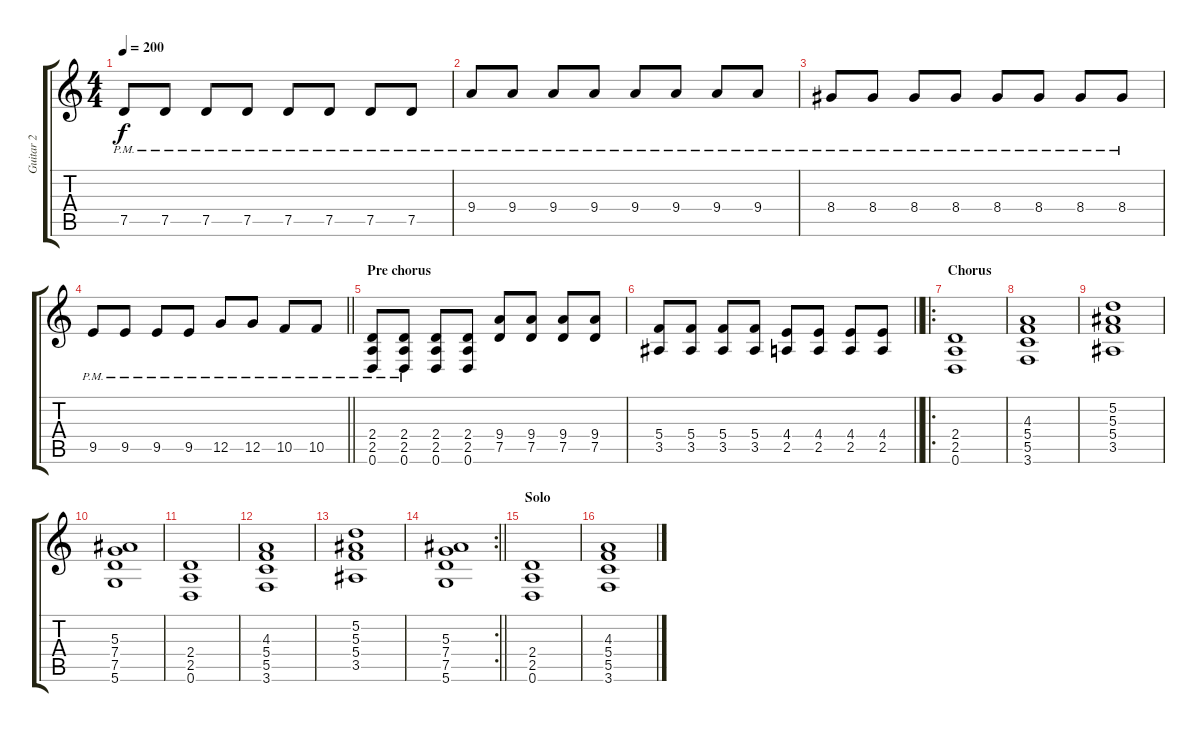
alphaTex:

\track ("Guitar 2" "Guitar 2") {instrument distortionguitar}
\staff {score tabs}
\tuning (D4 A3 F3 C3 G2 D2) {hide}
\ts (4 4)
\tempo 200
\clef g2
\ks c
7.5{pm}.8{dy f} 7.5{pm}.8 7.5{pm}.8 7.5{pm}.8 7.5{pm}.8 7.5{pm}.8 7.5{pm}.8 7.5{pm}.8 |
9.4{pm}.8 9.4{pm}.8 9.4{pm}.8 9.4{pm}.8 9.4{pm}.8 9.4{pm}.8 9.4{pm}.8 9.4{pm}.8 |
8.4{pm}.8 8.4{pm}.8 8.4{pm}.8 8.4{pm}.8 8.4{pm}.8 8.4{pm}.8 8.4{pm}.8 8.4{pm}.8 |
\barLineRight lightlight
9.5{pm}.8 9.5{pm}.8 9.5{pm}.8 9.5{pm}.8 12.5{pm}.8 12.5{pm}.8 10.5{pm}.8 10.5{pm}.8 |
\section ("" "Pre chorus")
(2.4{pm} 2.5{pm} 0.6{pm}).8 (2.4{pm} 2.5{pm} 0.6{pm}).8 (2.4 2.5 0.6).8 (2.4 2.5 0.6).8 (9.4 7.5).8 (9.4 7.5).8 (9.4 7.5).8 (9.4 7.5).8 |
\barLineRight lightlight
(5.4 3.5).8 (5.4 3.5).8 (5.4 3.5).8 (5.4 3.5).8 (4.4 2.5).8 (4.4 2.5).8 (4.4 2.5).8 (4.4 2.5).8 |
\ro
\section ("" "Chorus")
(2.4 2.5 0.6).1 |
(4.3 5.4 5.5 3.6).1 |
(5.2 5.3 5.4 3.5).1 |
(5.3 7.4 7.5 5.6).1 |
(2.4 2.5 0.6).1 |
(4.3 5.4 5.5 3.6).1 |
(5.2 5.3 5.4 3.5).1 |
\rc 2
\barLineRight lightlight
(5.3 7.4 7.5 5.6).1 |
\section ("" "Solo")
(2.4 2.5 0.6).1 |
(4.3 5.4 5.5 3.6).1
